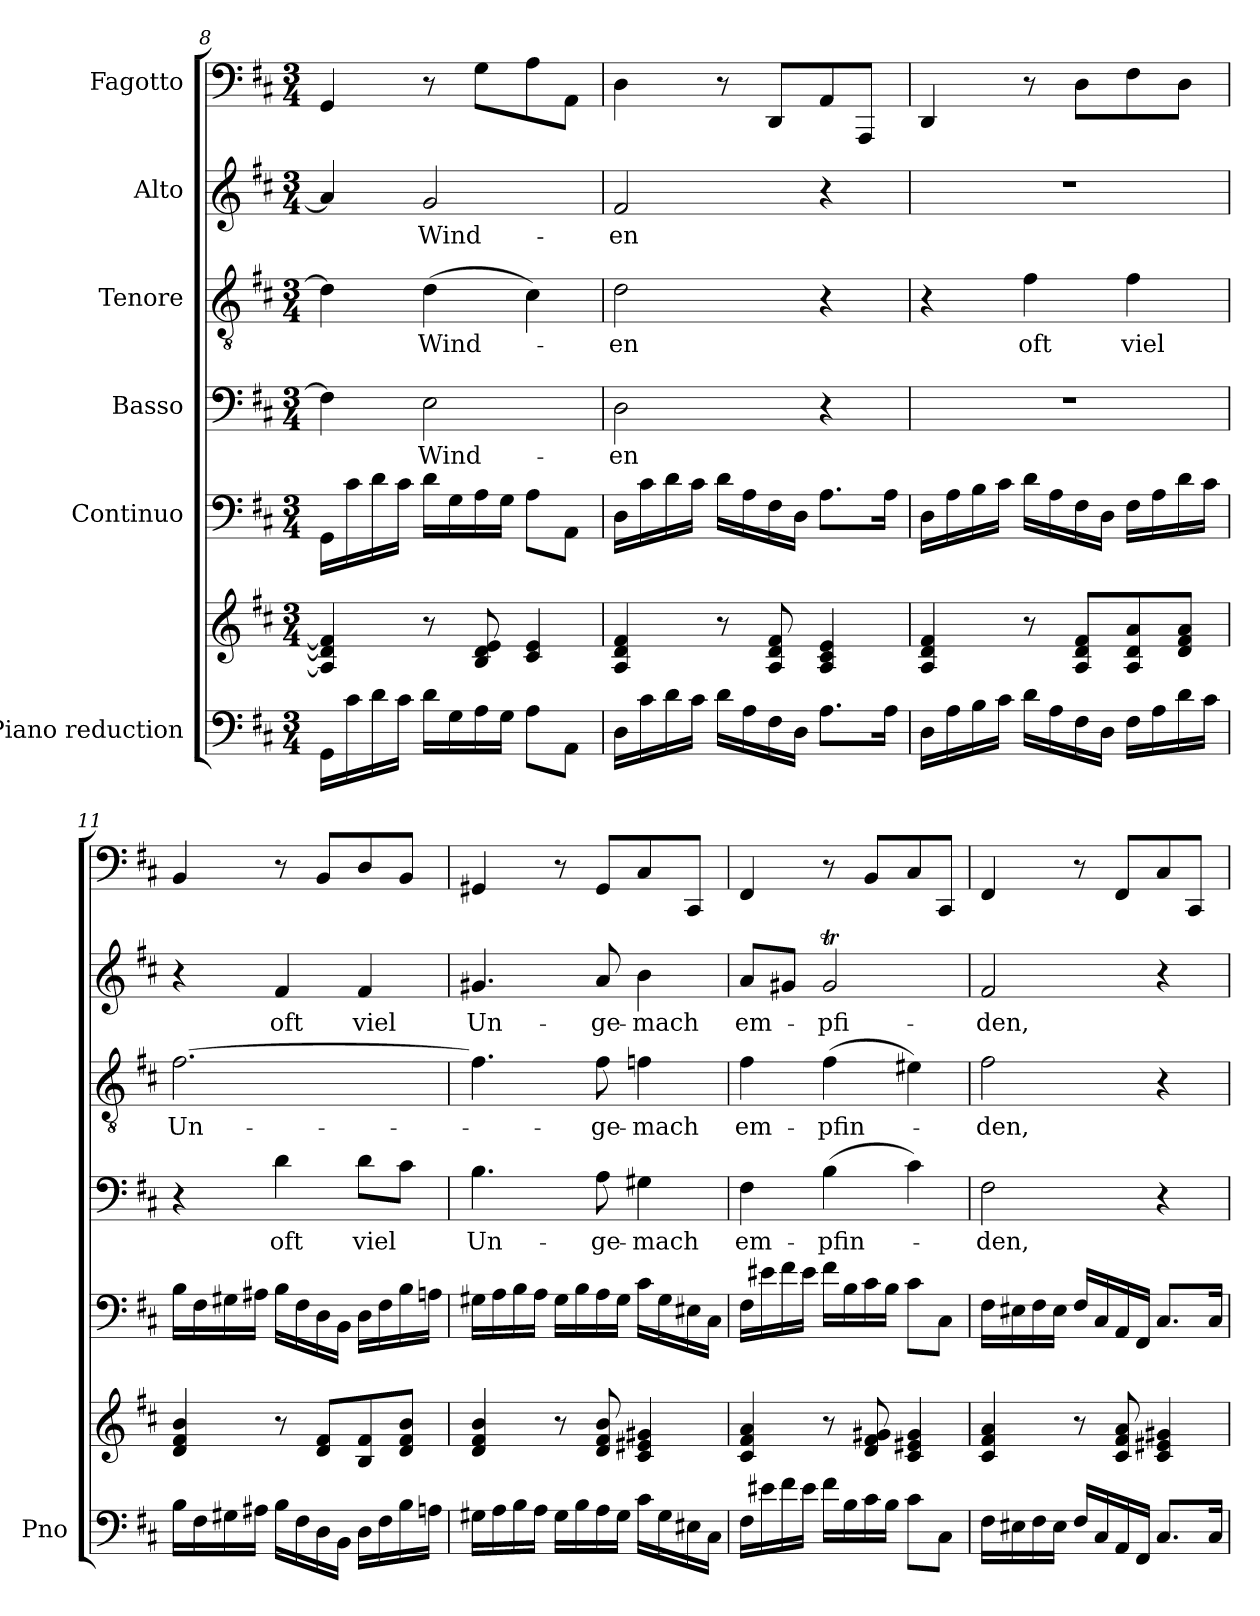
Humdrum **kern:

**kern	**kern	**kern	**kern	**text	**kern	**text	**kern	**text	**kern
*part6	*part6	*part5	*part4	*part4	*part3	*part3	*part2	*part2	*part1
*staff7	*staff6	*staff5	*staff4	*staff4	*staff3	*staff3	*staff2	*staff2	*staff1
*I"Piano reduction	*	*I"Continuo	*I"Basso	*	*I"Tenore	*	*I"Alto	*	*I"Fagotto
*I'Pno	*	*	*	*	*	*	*	*	*
*clefF4	*clefG2	*clefF4	*clefF4	*	*clefGv2	*	*clefG2	*	*clefF4
*k[f#c#]	*k[f#c#]	*k[f#c#]	*k[f#c#]	*	*k[f#c#]	*	*k[f#c#]	*	*k[f#c#]
*M3/4	*M3/4	*M3/4	*M3/4	*	*M3/4	*	*M3/4	*	*M3/4
=8	=8	=8	=8	=8	=8	=8	=8	=8	=8
16GG\LL	4A!/] 4d!/] 4f#!/]	16GG\LL	4F#\]	.	4d\]	.	4a/]	.	4GG/
16c#\	.	16c#\	.	.	.	.	.	.	.
16d\	.	16d\	.	.	.	.	.	.	.
16c#\JJ	.	16c#\JJ	.	.	.	.	.	.	.
!	!	!	!	!LO:LY:b	!	!LO:LY:b	!	!LO:LY:b	!
16d\LL	8r	16d\LL	2E\	Wind-	(4d\	Wind-	2g/	Wind-	8r
16G\	.	16G\	.	.	.	.	.	.	.
16A\	8B!/ 8d!/ 8e!/	16A\	.	.	.	.	.	.	8G\L
16G\JJ	.	16G\JJ	.	.	.	.	.	.	.
8A\L	4c#!/ 4e!/	8A\L	.	.	4c#\)	.	.	.	8A\
8AA\J	.	8AA\J	.	.	.	.	.	.	8AA\J
=9	=9	=9	=9	=9	=9	=9	=9	=9	=9
!	!	!	!	!LO:LY:b	!	!LO:LY:b	!	!LO:LY:b	!
16D\LL	4A!/ 4d!/ 4f#!/	16D\LL	2D\	-en	2d\	en	2f#/	en	4D\
16c#\	.	16c#\	.	.	.	.	.	.	.
16d\	.	16d\	.	.	.	.	.	.	.
16c#\JJ	.	16c#\JJ	.	.	.	.	.	.	.
16d\LL	8r	16d\LL	.	.	.	.	.	.	8r
16A\	.	16A\	.	.	.	.	.	.	.
16F#\	8A!/ 8d!/ 8f#!/	16F#\	.	.	.	.	.	.	8DD/L
16D\JJ	.	16D\JJ	.	.	.	.	.	.	.
8.A\L	4A!/ 4c#!/ 4e!/	8.A\L	4r	.	4r	.	4r	.	8AA/
.	.	.	.	.	.	.	.	.	8AAA/J
16A\Jk	.	16A\Jk	.	.	.	.	.	.	.
=10	=10	=10	=10	=10	=10	=10	=10	=10	=10
16D\LL	4A!/ 4d!/ 4f#!/	16D\LL	2.r	.	4r	.	2.r	.	4DD/
16A\	.	16A\	.	.	.	.	.	.	.
16B\	.	16B\	.	.	.	.	.	.	.
16c#\JJ	.	16c#\JJ	.	.	.	.	.	.	.
!	!	!	!	!	!	!LO:LY:b	!	!	!
16d\LL	8r	16d\LL	.	.	4f#\	oft	.	.	8r
16A\	.	16A\	.	.	.	.	.	.	.
16F#\	8A!/ 8d!/ 8f#!/L	16F#\	.	.	.	.	.	.	8D\L
16D\JJ	.	16D\JJ	.	.	.	.	.	.	.
!	!	!	!	!	!	!LO:LY:b	!	!	!
16F#\LL	8A!/ 8d!/ 8a!/	16F#\LL	.	.	4f#\	viel	.	.	8F#\
16A\	.	16A\	.	.	.	.	.	.	.
16d\	8d!/ 8f#!/ 8a!/J	16d\	.	.	.	.	.	.	8D\J
16c#\JJ	.	16c#\JJ	.	.	.	.	.	.	.
!!LO:PB:g=z
=11	=11	=11	=11	=11	=11	=11	=11	=11	=11
!	!	!	!	!	!	!LO:LY:b	!	!	!
16B\LL	4d!/ 4f#!/ 4b!/	16B\LL	4r	.	[2.f#\	Un-	4r	.	4BB/
16F#\	.	16F#\	.	.	.	.	.	.	.
16G#X\	.	16G#X\	.	.	.	.	.	.	.
16A#X\JJ	.	16A#X\JJ	.	.	.	.	.	.	.
!	!	!	!	!LO:LY:b	!	!	!	!LO:LY:b	!
16B\LL	8r	16B\LL	4d\	oft	.	.	4f#/	oft	8r
16F#\	.	16F#\	.	.	.	.	.	.	.
16D\	8d!/ 8f#!/L	16D\	.	.	.	.	.	.	8BB/L
16BB\JJ	.	16BB\JJ	.	.	.	.	.	.	.
!	!	!	!	!LO:LY:b	!	!	!	!LO:LY:b	!
16D\LL	8B!/ 8f#!/	16D\LL	8d\L	viel	.	.	4f#/	viel	8D/
16F#\	.	16F#\	.	.	.	.	.	.	.
16B\	8d!/ 8f#!/ 8b!/J	16B\	8c#\J	.	.	.	.	.	8BB/J
16An\JJ	.	16An\JJ	.	.	.	.	.	.	.
=12	=12	=12	=12	=12	=12	=12	=12	=12	=12
!	!	!	!	!LO:LY:b	!	!	!	!LO:LY:b	!
16G#X\LL	4d!/ 4f#!/ 4b!/	16G#X\LL	4.B\	Un-	4.f#\]	.	4.g#X/	Un-	4GG#X/
16A\	.	16A\	.	.	.	.	.	.	.
16B\	.	16B\	.	.	.	.	.	.	.
16A\JJ	.	16A\JJ	.	.	.	.	.	.	.
16G#\LL	8r	16G#\LL	.	.	.	.	.	.	8r
16B\	.	16B\	.	.	.	.	.	.	.
!	!	!	!	!LO:LY:b	!	!LO:LY:b	!	!LO:LY:b	!
16A\	8d!/ 8f#!/ 8b!/	16A\	8A\	ge-	8f#\	-ge-	8a/	-ge-	8GG#/L
16G#\JJ	.	16G#\JJ	.	.	.	.	.	.	.
!	!	!	!	!LO:LY:b	!	!LO:LY:b	!	!LO:LY:b	!
16c#\LL	4c#!/ 4e#X!/ 4g#X!/	16c#\LL	4G#X\	mach	4fn\	-mach	4b\	-mach	8C#/
16G#\	.	16G#\	.	.	.	.	.	.	.
16E#X\	.	16E#X\	.	.	.	.	.	.	8CC#/J
16C#\JJ	.	16C#\JJ	.	.	.	.	.	.	.
=13	=13	=13	=13	=13	=13	=13	=13	=13	=13
!	!	!	!	!LO:LY:b	!	!LO:LY:b	!	!LO:LY:b	!
16F#\LL	4c#!/ 4f#!/ 4a!/	16F#\LL	4F#\	em-	4f#\	em-	8a/L	em-	4FF#/
16e#X\	.	16e#X\	.	.	.	.	.	.	.
16f#\	.	16f#\	.	.	.	.	8g#X/J	.	.
16e#\JJ	.	16e#\JJ	.	.	.	.	.	.	.
!	!	!	!	!LO:LY:b	!	!LO:LY:b	!	!LO:LY:b	!
16f#\LL	8r	16f#\LL	(4B\	-pfin-	(4f#\	-pfin-	2g#t/	-pfi-	8r
16B\	.	16B\	.	.	.	.	.	.	.
16c#\	8d!/ 8f#!/ 8g#X!/	16c#\	.	.	.	.	.	.	8BB/L
16B\JJ	.	16B\JJ	.	.	.	.	.	.	.
8c#\L	4c#!/ 4e#X!/ 4g#!/	8c#\L	4c#\)	.	4e#X\)	.	.	.	8C#/
8C#\J	.	8C#\J	.	.	.	.	.	.	8CC#/J
=14	=14	=14	=14	=14	=14	=14	=14	=14	=14
!	!	!	!	!LO:LY:b	!	!LO:LY:b	!	!LO:LY:b	!
16F#\LL	4c#!/ 4f#!/ 4a!/	16F#\LL	2F#\	-den,	2f#\	-den,	2f#/	-den,	4FF#/
16E#X\	.	16E#X\	.	.	.	.	.	.	.
16F#\	.	16F#\	.	.	.	.	.	.	.
16E#\JJ	.	16E#\JJ	.	.	.	.	.	.	.
16F#/LL	8r	16F#/LL	.	.	.	.	.	.	8r
16C#/	.	16C#/	.	.	.	.	.	.	.
16AA/	8c#!/ 8f#!/ 8a!/	16AA/	.	.	.	.	.	.	8FF#/L
16FF#/JJ	.	16FF#/JJ	.	.	.	.	.	.	.
8.C#/L	4c#!/ 4e#X!/ 4g#X!/	8.C#/L	4r	.	4r	.	4r	.	8C#/
.	.	.	.	.	.	.	.	.	8CC#/J
16C#/Jk	.	16C#/Jk	.	.	.	.	.	.	.
=	=	=	=	=	=	=	=	=	=
*-	*-	*-	*-	*-	*-	*-	*-	*-	*-
